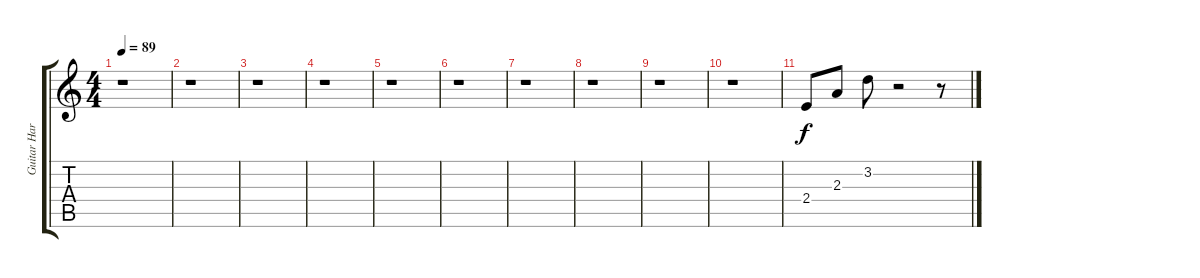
\track ("Guitar Harmonics" "Guitar Har") {instrument guitarharmonics}
\staff {score tabs}
\tuning (E4 B3 G3 D3 A2 E2) {hide}
\ts (4 4)
\tempo 89
\clef g2
\ks c
r.1{dy f} |
r.1 |
r.1 |
r.1 |
r.1 |
r.1 |
r.1 |
r.1 |
r.1 |
r.1 |
2.4.8 2.3.8 3.2.8 r.2 r.8
